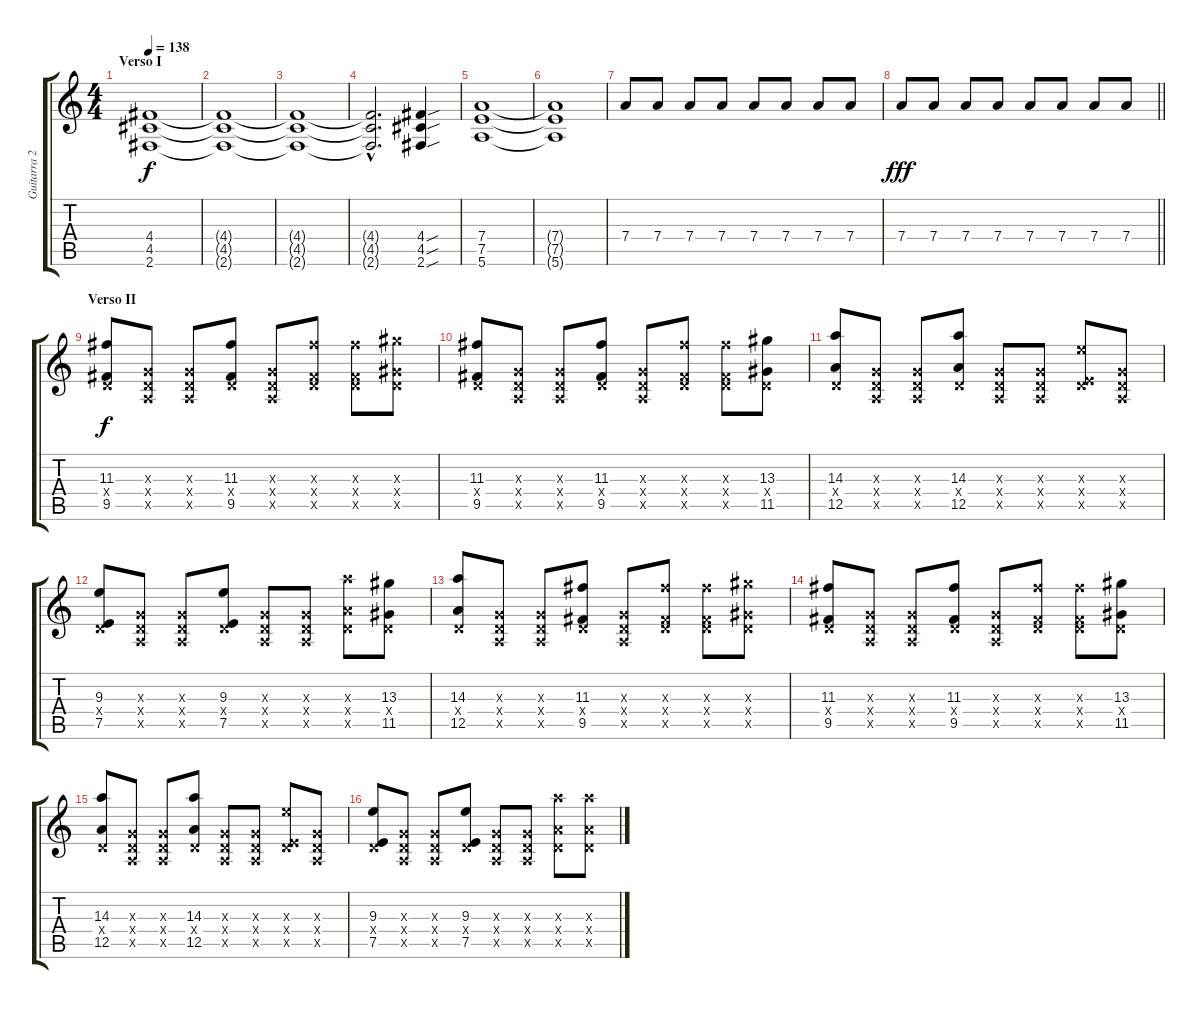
\track ("Guitarra 2 - Erik" "Guitarra 2") {instrument overdrivenguitar}
\staff {score tabs}
\tuning (E4 B3 G3 D3 A2 E2) {hide}
\ts (4 4)
\section ("" "Verso I")
\tempo 138
\clef g2
\ks c
(4.4 4.5 2.6).1{dy f} |
(4.4{t} 4.5{t} 2.6{t}).1 |
(4.4{t} 4.5{t} 2.6{t}).1 |
(4.4{hac t} 4.5{hac t} 2.6{hac t}).2{d} (4.4{sou} 4.5{sou} 2.6{sou}).4 |
(7.4 7.5 5.6).1 |
(7.4{t} 7.5{t} 5.6{t}).1 |
7.4.8 7.4.8 7.4.8 7.4.8 7.4.8 7.4.8 7.4.8 7.4.8 |
\barLineRight lightlight
7.4.8{dy fff} 7.4.8 7.4.8 7.4.8 7.4.8 7.4.8 7.4.8 7.4.8 |
\section ("" "Verso II")
(11.3 0.4{x} 9.5).8{dy f} (0.3{x} 0.4{x} 0.5{x}).8 (0.3{x} 0.4{x} 0.5{x}).8 (11.3 0.4{x} 9.5).8 (0.3{x} 0.4{x} 0.5{x}).8 (11.3{x} 0.4{x} 9.5{x}).8 (11.3{x} 0.4{x} 9.5{x}).8 (13.3{x} 0.4{x} 11.5{x}).8 |
(11.3 0.4{x} 9.5).8 (0.3{x} 0.4{x} 0.5{x}).8 (0.3{x} 0.4{x} 0.5{x}).8 (11.3 0.4{x} 9.5).8 (0.3{x} 0.4{x} 0.5{x}).8 (11.3{x} 0.4{x} 9.5{x}).8 (11.3{x} 0.4{x} 9.5{x}).8 (13.3 0.4{x} 11.5).8 |
(14.3 0.4{x} 12.5).8 (0.3{x} 0.4{x} 0.5{x}).8 (0.3{x} 0.4{x} 0.5{x}).8 (14.3 0.4{x} 12.5).8 (0.3{x} 0.4{x} 0.5{x}).8 (0.3{x} 0.4{x} 0.5{x}).8 (9.3{x} 0.4{x} 7.5{x}).8 (0.3{x} 0.4{x} 0.5{x}).8 |
(9.3 0.4{x} 7.5).8 (0.3{x} 0.4{x} 0.5{x}).8 (0.3{x} 0.4{x} 0.5{x}).8 (9.3 0.4{x} 7.5).8 (0.3{x} 0.4{x} 0.5{x}).8 (0.3{x} 0.4{x} 0.5{x}).8 (14.3{x} 0.4{x} 12.5{x}).8 (13.3 0.4{x} 11.5).8 |
(14.3 0.4{x} 12.5).8 (0.3{x} 0.4{x} 0.5{x}).8 (0.3{x} 0.4{x} 0.5{x}).8 (11.3 0.4{x} 9.5).8 (0.3{x} 0.4{x} 0.5{x}).8 (11.3{x} 0.4{x} 9.5{x}).8 (11.3{x} 0.4{x} 9.5{x}).8 (13.3{x} 0.4{x} 11.5{x}).8 |
(11.3 0.4{x} 9.5).8 (0.3{x} 0.4{x} 0.5{x}).8 (0.3{x} 0.4{x} 0.5{x}).8 (11.3 0.4{x} 9.5).8 (0.3{x} 0.4{x} 0.5{x}).8 (11.3{x} 0.4{x} 9.5{x}).8 (11.3{x} 0.4{x} 9.5{x}).8 (13.3 0.4{x} 11.5).8 |
(14.3 0.4{x} 12.5).8 (0.3{x} 0.4{x} 0.5{x}).8 (0.3{x} 0.4{x} 0.5{x}).8 (14.3 0.4{x} 12.5).8 (0.3{x} 0.4{x} 0.5{x}).8 (0.3{x} 0.4{x} 0.5{x}).8 (9.3{x} 0.4{x} 7.5{x}).8 (0.3{x} 0.4{x} 0.5{x}).8 |
(9.3 0.4{x} 7.5).8 (0.3{x} 0.4{x} 0.5{x}).8 (0.3{x} 0.4{x} 0.5{x}).8 (9.3 0.4{x} 7.5).8 (0.3{x} 0.4{x} 0.5{x}).8 (0.3{x} 0.4{x} 0.5{x}).8 (14.3{x} 0.4{x} 12.5{x}).8 (14.3{x} 0.4{x} 12.5{x}).8
